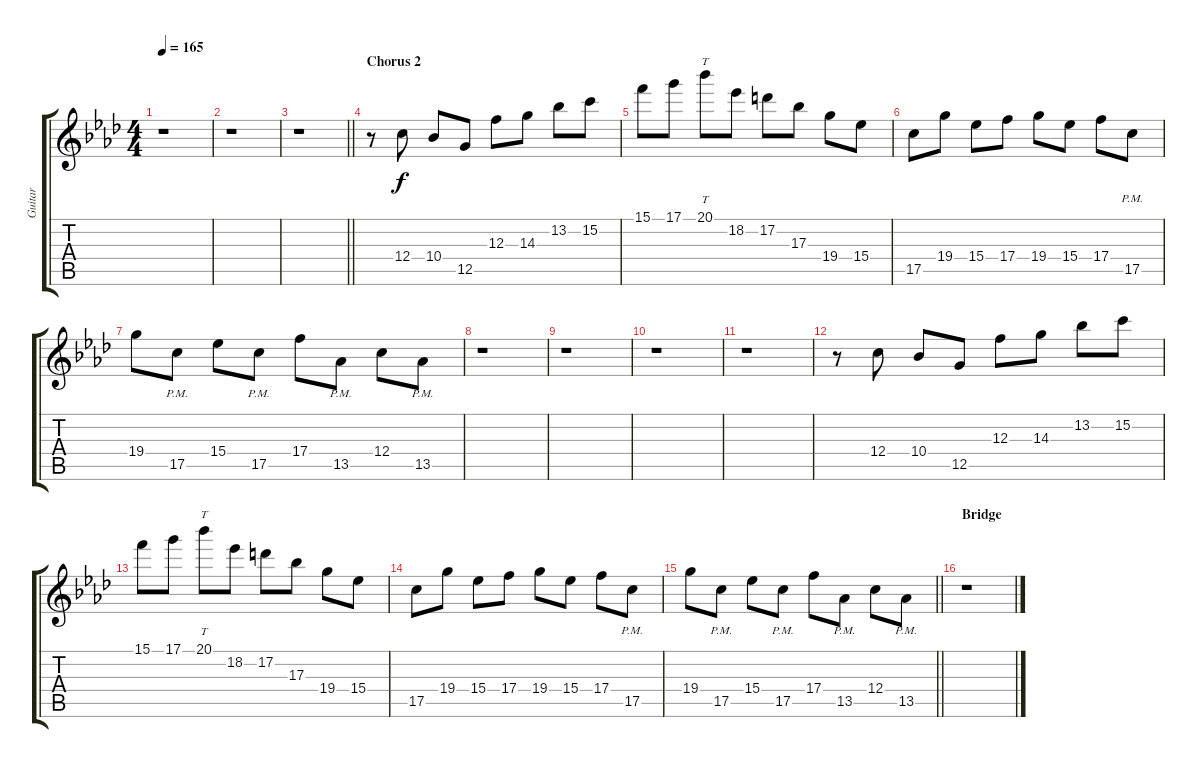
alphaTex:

\track ("Guitar" "Guitar") {instrument distortionguitar}
\staff {score tabs}
\tuning (D4 A3 F3 C3 G2 C2) {hide}
\ts (4 4)
\tempo 165
\clef g2
\ks ab
r.1{dy f} |
r.1 |
\barLineRight lightlight
r.1 |
\section ("" "Chorus 2")
r.8 12.4.8 10.4.8 12.5.8 12.3.8 14.3.8 13.2.8 15.2.8 |
15.1.8 17.1.8 20.1.8{tt} 18.2.8 17.2.8 17.3.8 19.4.8 15.4.8 |
17.5.8 19.4.8 15.4.8 17.4.8 19.4.8 15.4.8 17.4.8 17.5{pm}.8 |
19.4.8 17.5{pm}.8 15.4.8 17.5{pm}.8 17.4.8 13.5{pm}.8 12.4.8 13.5{pm}.8 |
r.1 |
r.1 |
r.1 |
r.1 |
r.8 12.4.8 10.4.8 12.5.8 12.3.8 14.3.8 13.2.8 15.2.8 |
15.1.8 17.1.8 20.1.8{tt} 18.2.8 17.2.8 17.3.8 19.4.8 15.4.8 |
17.5.8 19.4.8 15.4.8 17.4.8 19.4.8 15.4.8 17.4.8 17.5{pm}.8 |
\barLineRight lightlight
19.4.8 17.5{pm}.8 15.4.8 17.5{pm}.8 17.4.8 13.5{pm}.8 12.4.8 13.5{pm}.8 |
\section ("" "Bridge")
r.1
